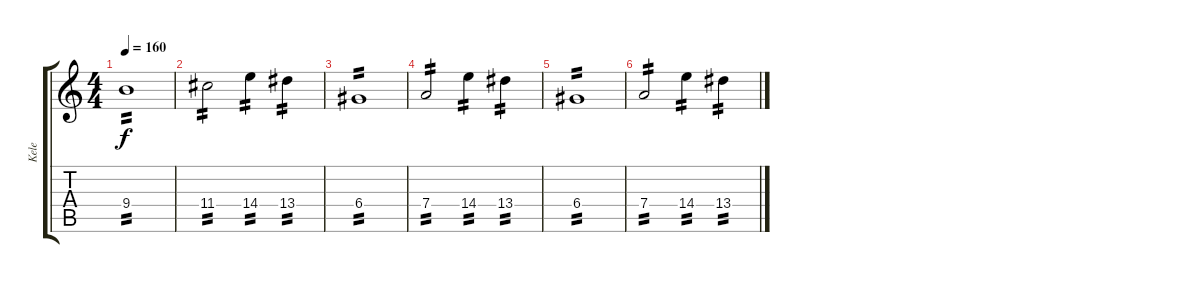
\track ("Kele" "Kele") {instrument overdrivenguitar}
\staff {score tabs}
\tuning (E4 B3 G3 D3 A2 E2) {hide}
\ts (4 4)
\tempo 160
\clef g2
\ks c
9.4.1{tp 2 dy f} |
11.4.2{tp 2} 14.4.4{tp 2} 13.4.4{tp 2} |
6.4.1{tp 2} |
7.4.2{tp 2} 14.4.4{tp 2} 13.4.4{tp 2} |
6.4.1{tp 2} |
7.4.2{tp 2} 14.4.4{tp 2} 13.4.4{tp 2}
